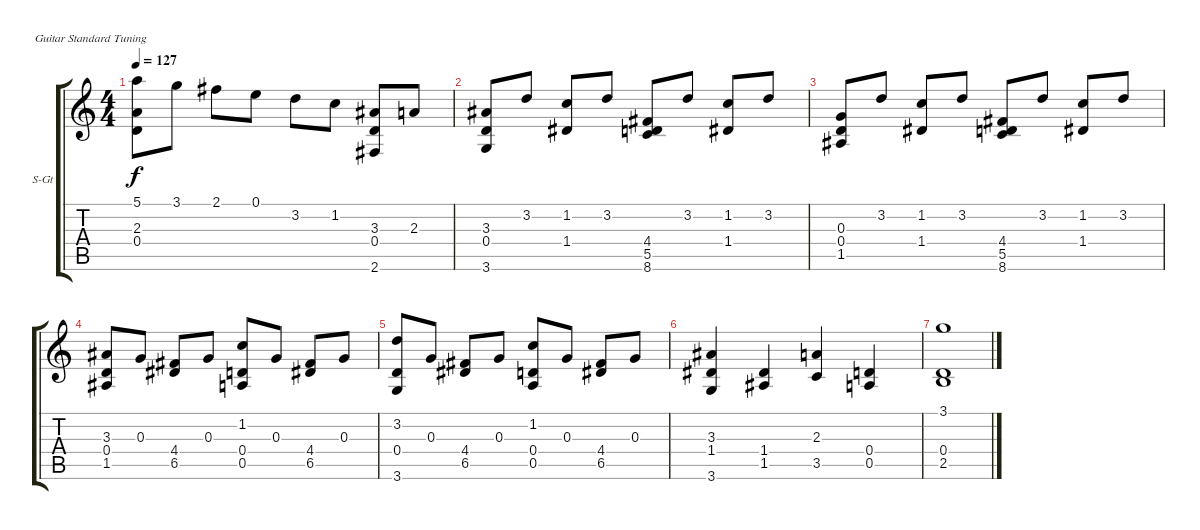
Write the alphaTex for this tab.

\bracketExtendMode groupsimilarinstruments
\firstSystemTrackNameOrientation horizontal
\otherSystemsTrackNameOrientation horizontal
\track ("Track 1" "S-Gt") {instrument drawbarorgan}
\staff {score tabs}
\tuning (E4 B3 G3 D3 A2 E2)
\displaytranspose 12
\ts (4 4)
\tempo 127
\clef g2
\ks c
(5.1 2.3 0.4).8{dy f} 3.1.8 2.1.8 0.1.8 3.2.8 1.2.8 (3.3 0.4 2.6).8 2.3.8 |
(3.3 0.4 3.6).8 3.2.8 (1.2 1.4).8 3.2.8 (4.4 5.5 8.6).8 3.2.8 (1.2 1.4).8 3.2.8 |
(0.3 0.4 1.5).8 3.2.8 (1.2 1.4).8 3.2.8 (4.4 5.5 8.6).8 3.2.8 (1.2 1.4).8 3.2.8 |
(3.3 0.4 1.5).8 0.3.8 (4.4 6.5).8 0.3.8 (1.2 0.4 0.5).8 0.3.8 (4.4 6.5).8 0.3.8 |
(3.2 0.4 3.6).8 0.3.8 (4.4 6.5).8 0.3.8 (1.2 0.4 0.5).8 0.3.8 (4.4 6.5).8 0.3.8 |
(3.3 1.4 3.6).4 (1.4 1.5).4 (2.3 3.5).4 (0.4 0.5).4 |
(3.1 0.4 2.5).1
